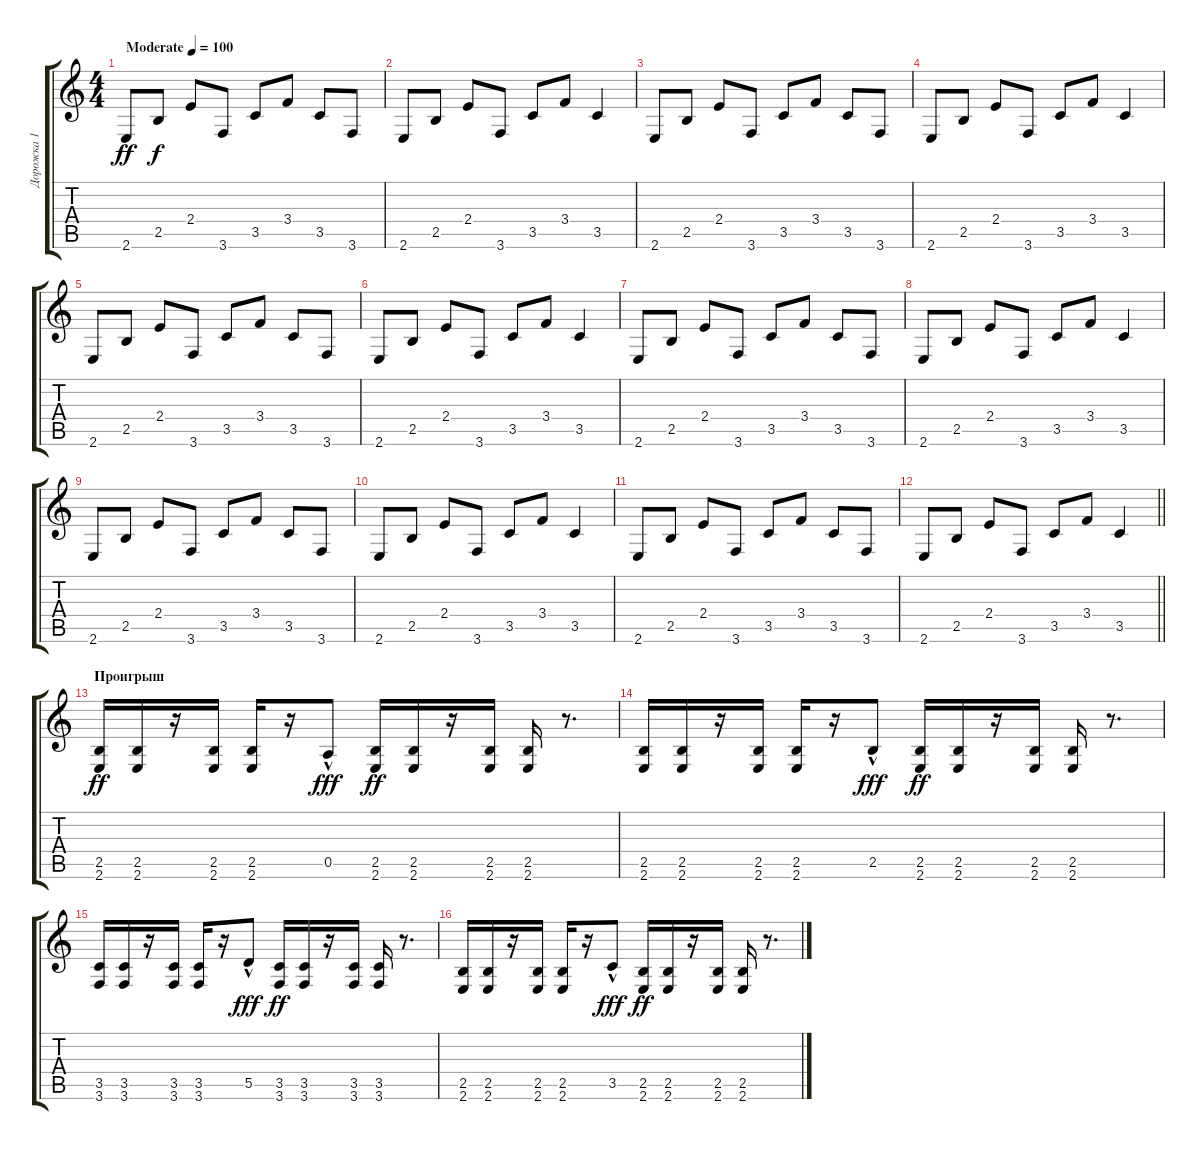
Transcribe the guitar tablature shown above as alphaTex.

\track ("Дорожка 1" "Дорожка 1") {instrument distortionguitar}
\staff {score tabs}
\tuning (E4 B3 G3 D3 A2 D2) {hide}
\ts (4 4)
\tempo (100 "Moderate")
\clef g2
\ks c
2.6.8{dy ff instrument acousticguitarsteel beam Up} 2.5.8{dy f beam Up} 2.4.8 3.6.8 3.5.8 3.4.8 3.5.8 3.6.8 |
2.6.8 2.5.8 2.4.8 3.6.8 3.5.8 3.4.8 3.5.4 |
2.6.8 2.5.8 2.4.8 3.6.8 3.5.8 3.4.8 3.5.8 3.6.8 |
2.6.8 2.5.8 2.4.8 3.6.8 3.5.8 3.4.8 3.5.4 |
2.6.8{instrument acousticguitarsteel} 2.5.8 2.4.8 3.6.8 3.5.8 3.4.8 3.5.8 3.6.8 |
2.6.8 2.5.8 2.4.8 3.6.8 3.5.8 3.4.8 3.5.4 |
2.6.8 2.5.8 2.4.8 3.6.8 3.5.8 3.4.8 3.5.8 3.6.8 |
2.6.8 2.5.8 2.4.8 3.6.8 3.5.8 3.4.8 3.5.4 |
2.6.8 2.5.8 2.4.8 3.6.8 3.5.8 3.4.8 3.5.8 3.6.8 |
2.6.8 2.5.8 2.4.8 3.6.8 3.5.8 3.4.8 3.5.4 |
2.6.8 2.5.8 2.4.8 3.6.8 3.5.8 3.4.8 3.5.8 3.6.8 |
\barLineRight lightlight
2.6.8 2.5.8 2.4.8 3.6.8 3.5.8 3.4.8 3.5.4 |
\section ("" "Проигрыш")
(2.5 2.6).16{dy ff instrument distortionguitar} (2.5 2.6).16 r.16 (2.5 2.6).16 (2.5 2.6).16 r.16 0.5{hac}.8{dy fff} (2.5 2.6).16{dy ff} (2.5 2.6).16 r.16 (2.5 2.6).16 (2.5 2.6).16 r.8{d} |
(2.5 2.6).16 (2.5 2.6).16 r.16 (2.5 2.6).16 (2.5 2.6).16 r.16 2.5{hac}.8{dy fff} (2.5 2.6).16{dy ff} (2.5 2.6).16 r.16 (2.5 2.6).16 (2.5 2.6).16 r.8{d} |
(3.5 3.6).16 (3.5 3.6).16 r.16 (3.5 3.6).16 (3.5 3.6).16 r.16 5.5{hac}.8{dy fff} (3.5 3.6).16{dy ff} (3.5 3.6).16 r.16 (3.5 3.6).16 (3.5 3.6).16 r.8{d} |
(2.5 2.6).16 (2.5 2.6).16 r.16 (2.5 2.6).16 (2.5 2.6).16 r.16 3.5{hac}.8{dy fff} (2.5 2.6).16{dy ff} (2.5 2.6).16 r.16 (2.5 2.6).16 (2.5 2.6).16 r.8{d}
